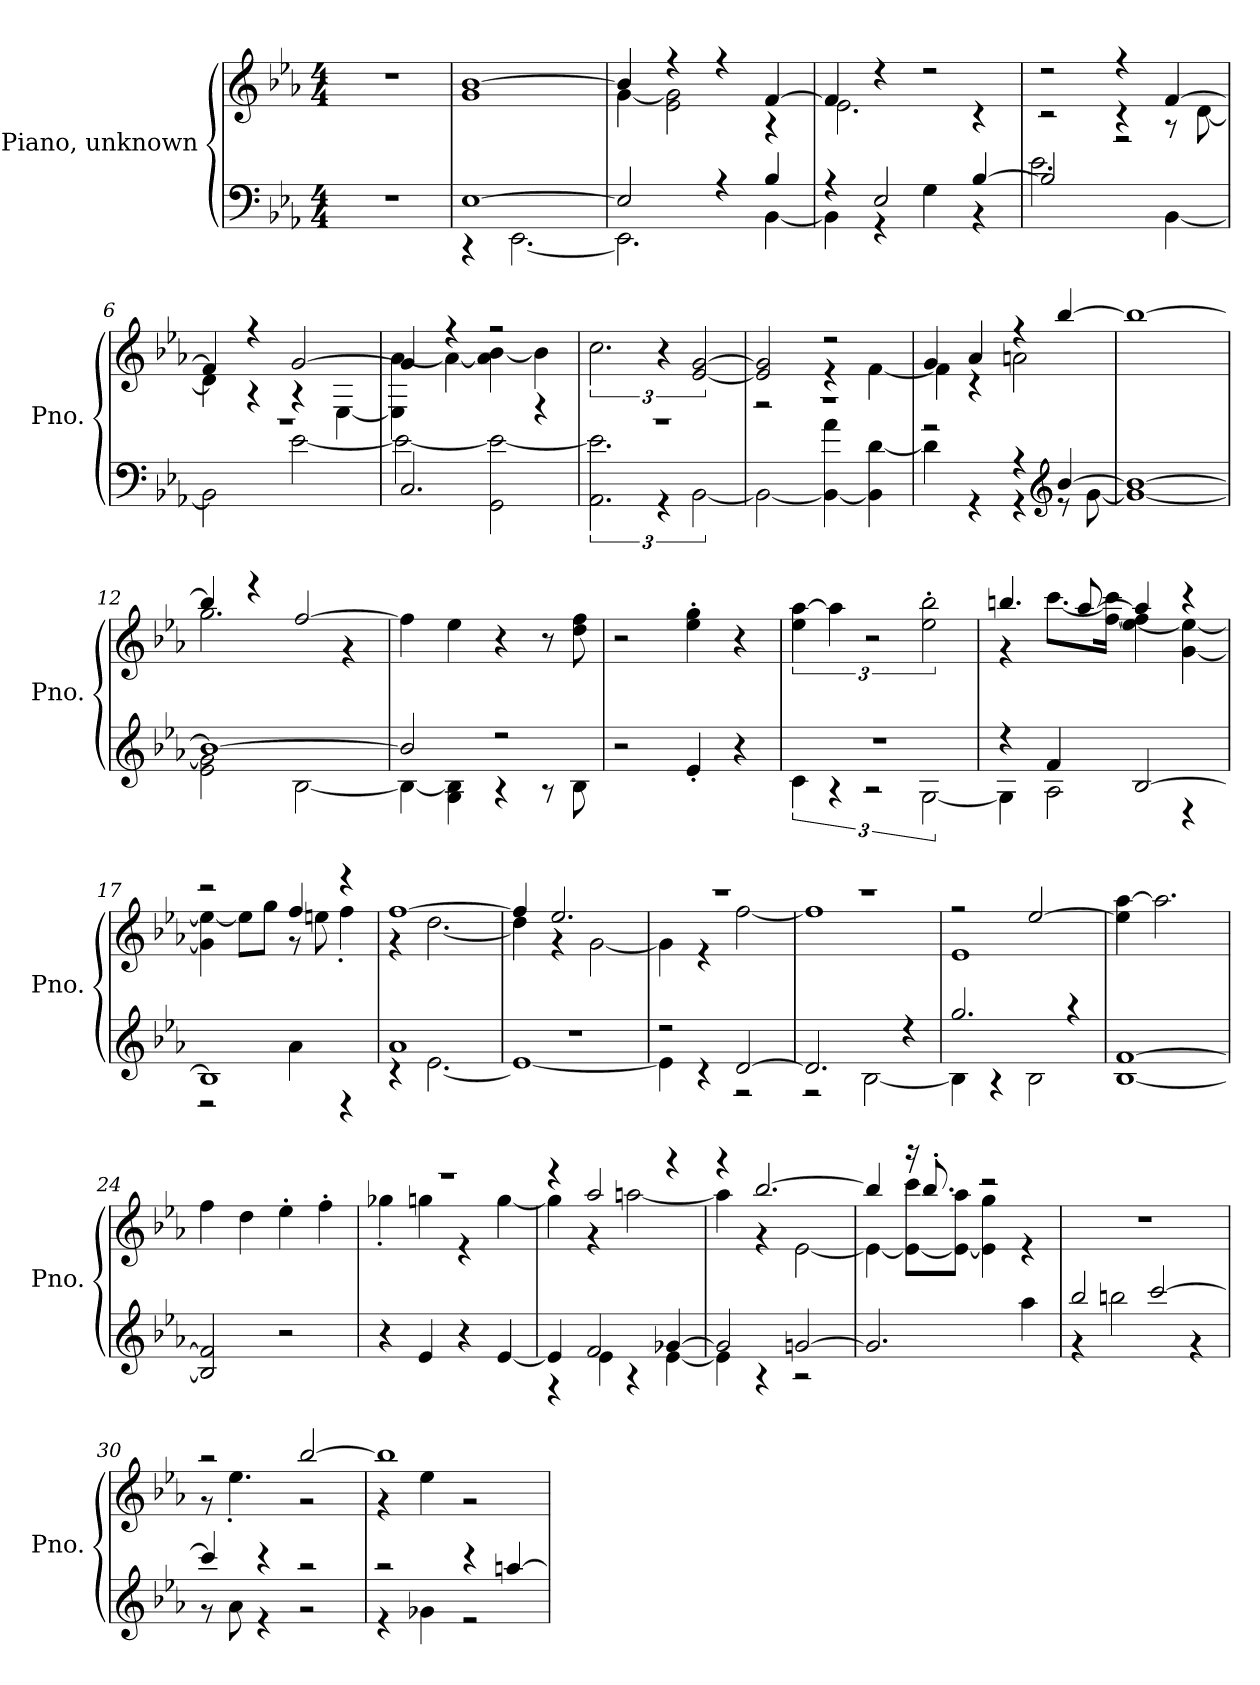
**kern	**kern
*part1	*part1
*staff2	*staff1
*I"Piano, unknown	*
*I'Pno.	*
*clefF4	*clefG2
*k[b-e-a-]	*k[b-e-a-]
*M4/4	*M4/4
*MM181	*MM181
=1	=1
1r	1r
=2	=2
*^	*^
[1E-	4r	[1b-	1g
.	[2.EE-\	.	.
=3	=3	=3	=3
2E-/]	2.EE-\]	4b-/]	[4g\
.	.	4r	2e-\ 2g\]
4r	.	4r	.
4B-/	[4BB-\	[4f/	4r
=4	=4	=4	=4
4r	4BB-\]	4f/]	2.e-\
2E-/	4r	4r	.
.	4G\	2r	.
[4B-/	4r	.	4r
=5	=5	=5	=5
2B-/]	2.e-\	2r	2r
2r	.	4r	4r
.	[4BB-\	[4f/	8r
.	.	.	[8d\
=6	=6	=6	=6
1r	2BB-\]	4f/]	4d\]
.	.	4r	4r
.	[2e-\	[2g/	4r
.	.	.	[4E-\
=7	=7	=7	=7
2.C/	2e-\_	4g/]	4E-\] [4a-\
.	.	4r	4a-\_
.	2GG\ 2e-\_	2r	4a-\] [4b-\
4r	.	.	4b-\]
*	*	*v	*v
=8	=8	=8
1r	3.AA-\ 3.e-\]	3.cc\
.	6r	6r
.	[3BB-\	[3e-/ [3g/
!!LO:LB:g=z
=9	=9	=9
*	*	*^
1r	2BB-\_	2e-/] 2g/]	2r
.	4BB-\_ 4a-\	2r	4r
.	4BB-\] [4d\	.	[4f\
=10	=10	=10	=10
2r	4d\]	4g/	4f\]
.	4r	4a-/	4r
4r	4r	4r	2an\
*clefG2	*	*	*
[4b-/	8r	[4bb-/	.
.	[8g\	.	.
*	*	*v	*v
=11	=11	=11
1b-_	1g_	1bb-_
=12	=12	=12
*	*	*^
1b-_	2e-\ 2g\]	4bb-/]	2.gg\
.	.	4r	.
.	[2B-\	[2ff/	.
.	.	.	4r
*	*	*v	*v
=13	=13	=13
2b-/]	4B-\_	4ff\]
.	4G\ 4B-\]	4ee-\
2r	4r	4r
.	8r	8r
.	8B-\	8dd\ 8ff\
*v	*v	*
=14	=14
2r	2r
4e-'/	4ee-\' 4gg\'
4r	4r
=15	=15
*^	*
1r	6c\	6ee-\ [6aa-\
.	6r	6aa-\]
.	3r	3r
.	[3G\	3ee-\' 3bb-\'
!!LO:LB:g=z
=16	=16	=16
*	*	*^
4r	4G\]	4.bbn/	4r
4f/	2A-\	.	[8.ccc\L
.	.	[8aa-/	.
.	.	.	[16ff\ 16ccc\]Jk
[2B-/	.	4aa-/]	[4ee-\ 4ff\]
.	4r	4r	[4g\ 4ee-\_
=17	=17	=17	=17
1B-]	2r	2r	4g\] 4ee-\_
.	.	.	8ee-\L]
.	.	.	8gg\J
.	4a-\	4ff/	8r
.	.	.	8een\
.	4r	4r	4ff'\
=18	=18	=18	=18
1a-	4r	[1ff	4r
.	[2.e-\	.	[2.dd\
=19	=19	=19	=19
1r	1e-_	4ff/]	4dd\]
.	.	2.ee-/	4r
.	.	.	[2g\
=20	=20	=20	=20
2r	4e-\]	1r	4g\]
.	4r	.	4r
[2d/	2r	.	[2ff\
=21	=21	=21	=21
2.d/]	2r	1r	1ff]
.	[2B-\	.	.
4r	.	.	.
=22	=22	=22	=22
2.gg/	4B-\]	2r	1e-
.	4r	.	.
.	2B-\	[2ee-/	.
4r	.	.	.
*v	*v	*	*
*	*v	*v
!!LO:LB:g=z
=23	=23
[1B- [1f	4ee-\] [4aa-\
.	2.aa-\]
=24	=24
2B-/] 2f/]	4ff\
.	4dd\
2r	4ee-'\
.	4ff'\
=25	=25
*	*^
4r	1r	4gg-X'\
4e-/	.	4ggn\
4r	.	4r
[4e-/	.	[4gg\
=26	=26	=26
*^	*	*
4e-/]	4r	4r	4gg\]
2f/	4e-\	2aa-/	4r
.	4r	.	[2aan\
[4g-X/	[4e-\	4r	.
=27	=27	=27	=27
2g-/]	4e-\]	4r	4aa\]
.	4r	[2.bb-/	4r
[2gn/	2r	.	[2e-\
*v	*v	*	*
=28	=28	=28
2.g/]	4bb-/]	4e-\_
.	16r	8e-\_ 8ccc\L
.	8.bb-'/	.
.	.	8e-\_ 8aa-\J
.	2r	4e-\] 4gg\
4aa-\	.	4r
*	*v	*v
=29	=29
*^	*
2bb-/	4r	1r
.	2bbn\	.
[2ccc/	.	.
.	4r	.
!!LO:LB:g=z
=30	=30	=30
*	*	*^
4ccc/]	8r	2r	8r
.	8a-\	.	4.ee-'\
4r	4r	.	.
2r	2r	[2bb-/	2r
=31	=31	=31	=31
2r	4r	1bb-]	4r
.	4g-X\	.	4ee-\
4r	2r	.	2r
[4aan/	.	.	.
*v	*v	*	*
*	*v	*v
=	=
*-	*-
